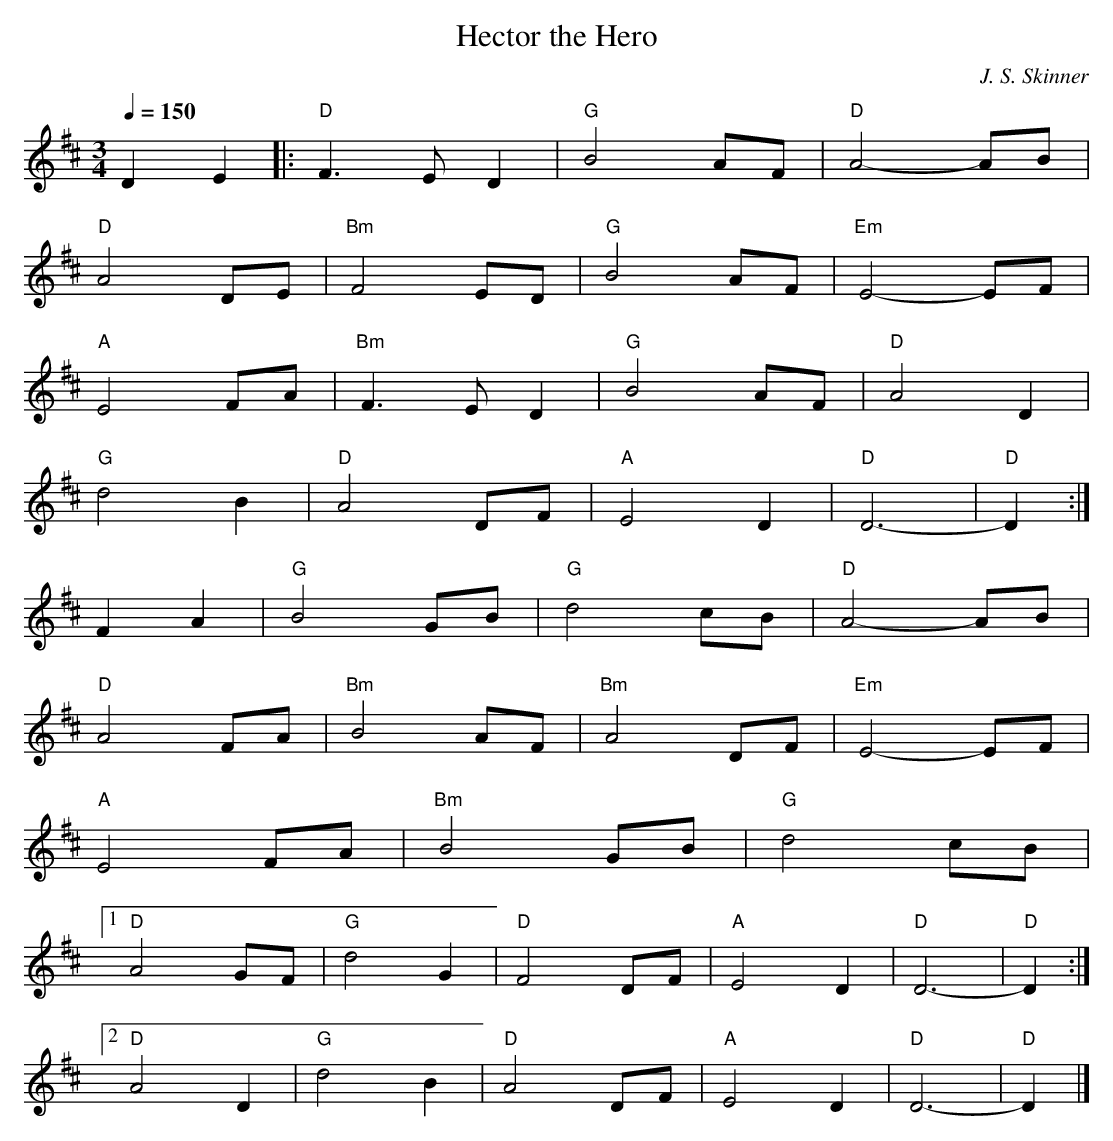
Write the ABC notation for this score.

X:1
T:Hector the Hero
M:3/4
L:1/4
Q:150
C:J. S. Skinner
K:D
DE |: "D" F3/2 E/2 D | "G"B2 A/2F/2 | "D"A2-A/2B/2 |
"D"A2D/2E/2 | "Bm"F2E/2D/2 | "G"B2A/2F/2 | "Em"E2-E/2F/2 |
"A"E2F/2A/2 | "Bm"F3/2E/2D | "G"B2A/2F/2 | "D"A2D |
"G"d2B | "D"A2D/2F/2 | "A"E2D | "D"D3- | "D"D :|
FA | "G"B2G/2B/2 | "G"d2c/2B/2 | "D"A2-A/2B/2 |
"D"A2F/2A/2 | "Bm"B2A/2F/2 | "Bm"A2D/2F/2 | "Em"E2-E/2F/2 |
"A"E2F/2A/2 | "Bm"B2G/2B/2 | "G"d2c/2B/2 |
[1 "D"A2G/2F/2 | "G"d2G | "D"F2D/2F/2 | "A"E2D | "D"D3- | "D"D :|
[2 "D"A2D | "G"d2B | "D"A2D/2F/2 | "A"E2D | "D"D3- | "D"D |]
